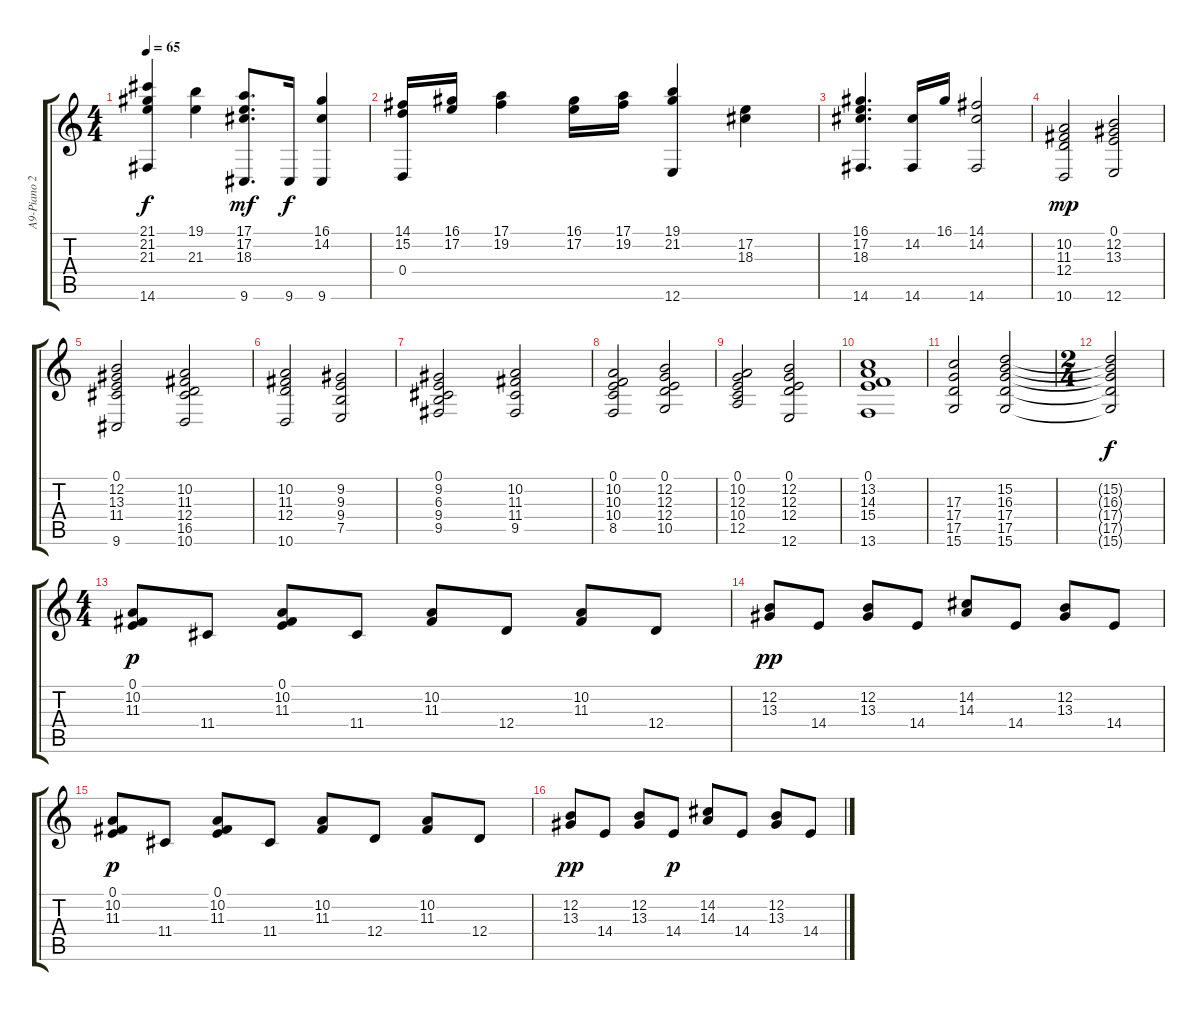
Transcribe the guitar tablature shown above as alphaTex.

\track ("A9-Piano 2     " "A9-Piano 2") {instrument acousticgrandpiano}
\staff {score tabs}
\tuning (E4 B3 G3 D3 A2 E2) {hide}
\ts (4 4)
\tempo 65
\clef g2
\ks c
(21.1 21.2 21.3 14.6).4{dy f} (19.1 21.3).4 (17.1 17.2 18.3 9.6).8{d dy mf} 9.6.16{dy f} (16.1 14.2 9.6).4 |
(14.1 15.2 0.4).16 (16.1 17.2).16 (17.1 19.2).4 (16.1 17.2).16 (17.1 19.2).16 (19.1 21.2 12.6).4 (17.2 18.3).4 |
(16.1 17.2 18.3 14.6).4{d} (14.2 14.6).16 16.1.16 (14.1 14.2 14.6).2 |
(10.2 11.3 12.4 10.6).2{dy mp} (0.1 12.2 13.3 12.6).2 |
(0.1 12.2 13.3 11.4 9.6).2 (10.2 11.3 12.4 16.5 10.6).2 |
(10.2 11.3 12.4 10.6).2 (9.2 9.3 9.4 7.5).2 |
(0.1 9.2 6.3 9.4 9.5).2 (10.2 11.3 11.4 9.5).2 |
(0.1 10.2 10.3 10.4 8.5).2 (0.1 12.2 12.3 12.4 10.5).2 |
(0.1 10.2 12.3 10.4 12.5).2 (0.1 12.2 12.3 12.4 12.6).2 |
(0.1 13.2 14.3 15.4 13.6).1 |
(17.3 17.4 17.5 15.6).2 (15.2 16.3 17.4 17.5 15.6).2 |
\ts (2 4)
(15.2{t} 16.3{t} 17.4{t} 17.5{t} 15.6{t}).2{dy f} |
\ts (4 4)
(0.1 10.2 11.3).8{dy p} 11.4.8 (0.1 10.2 11.3).8 11.4.8 (10.2 11.3).8 12.4.8 (10.2 11.3).8 12.4.8 |
(12.2 13.3).8{dy pp} 14.4.8 (12.2 13.3).8 14.4.8 (14.2 14.3).8 14.4.8 (12.2 13.3).8 14.4.8 |
(0.1 10.2 11.3).8{dy p} 11.4.8 (0.1 10.2 11.3).8 11.4.8 (10.2 11.3).8 12.4.8 (10.2 11.3).8 12.4.8 |
(12.2 13.3).8{dy pp} 14.4.8 (12.2 13.3).8 14.4.8{dy p} (14.2 14.3).8 14.4.8 (12.2 13.3).8 14.4.8
